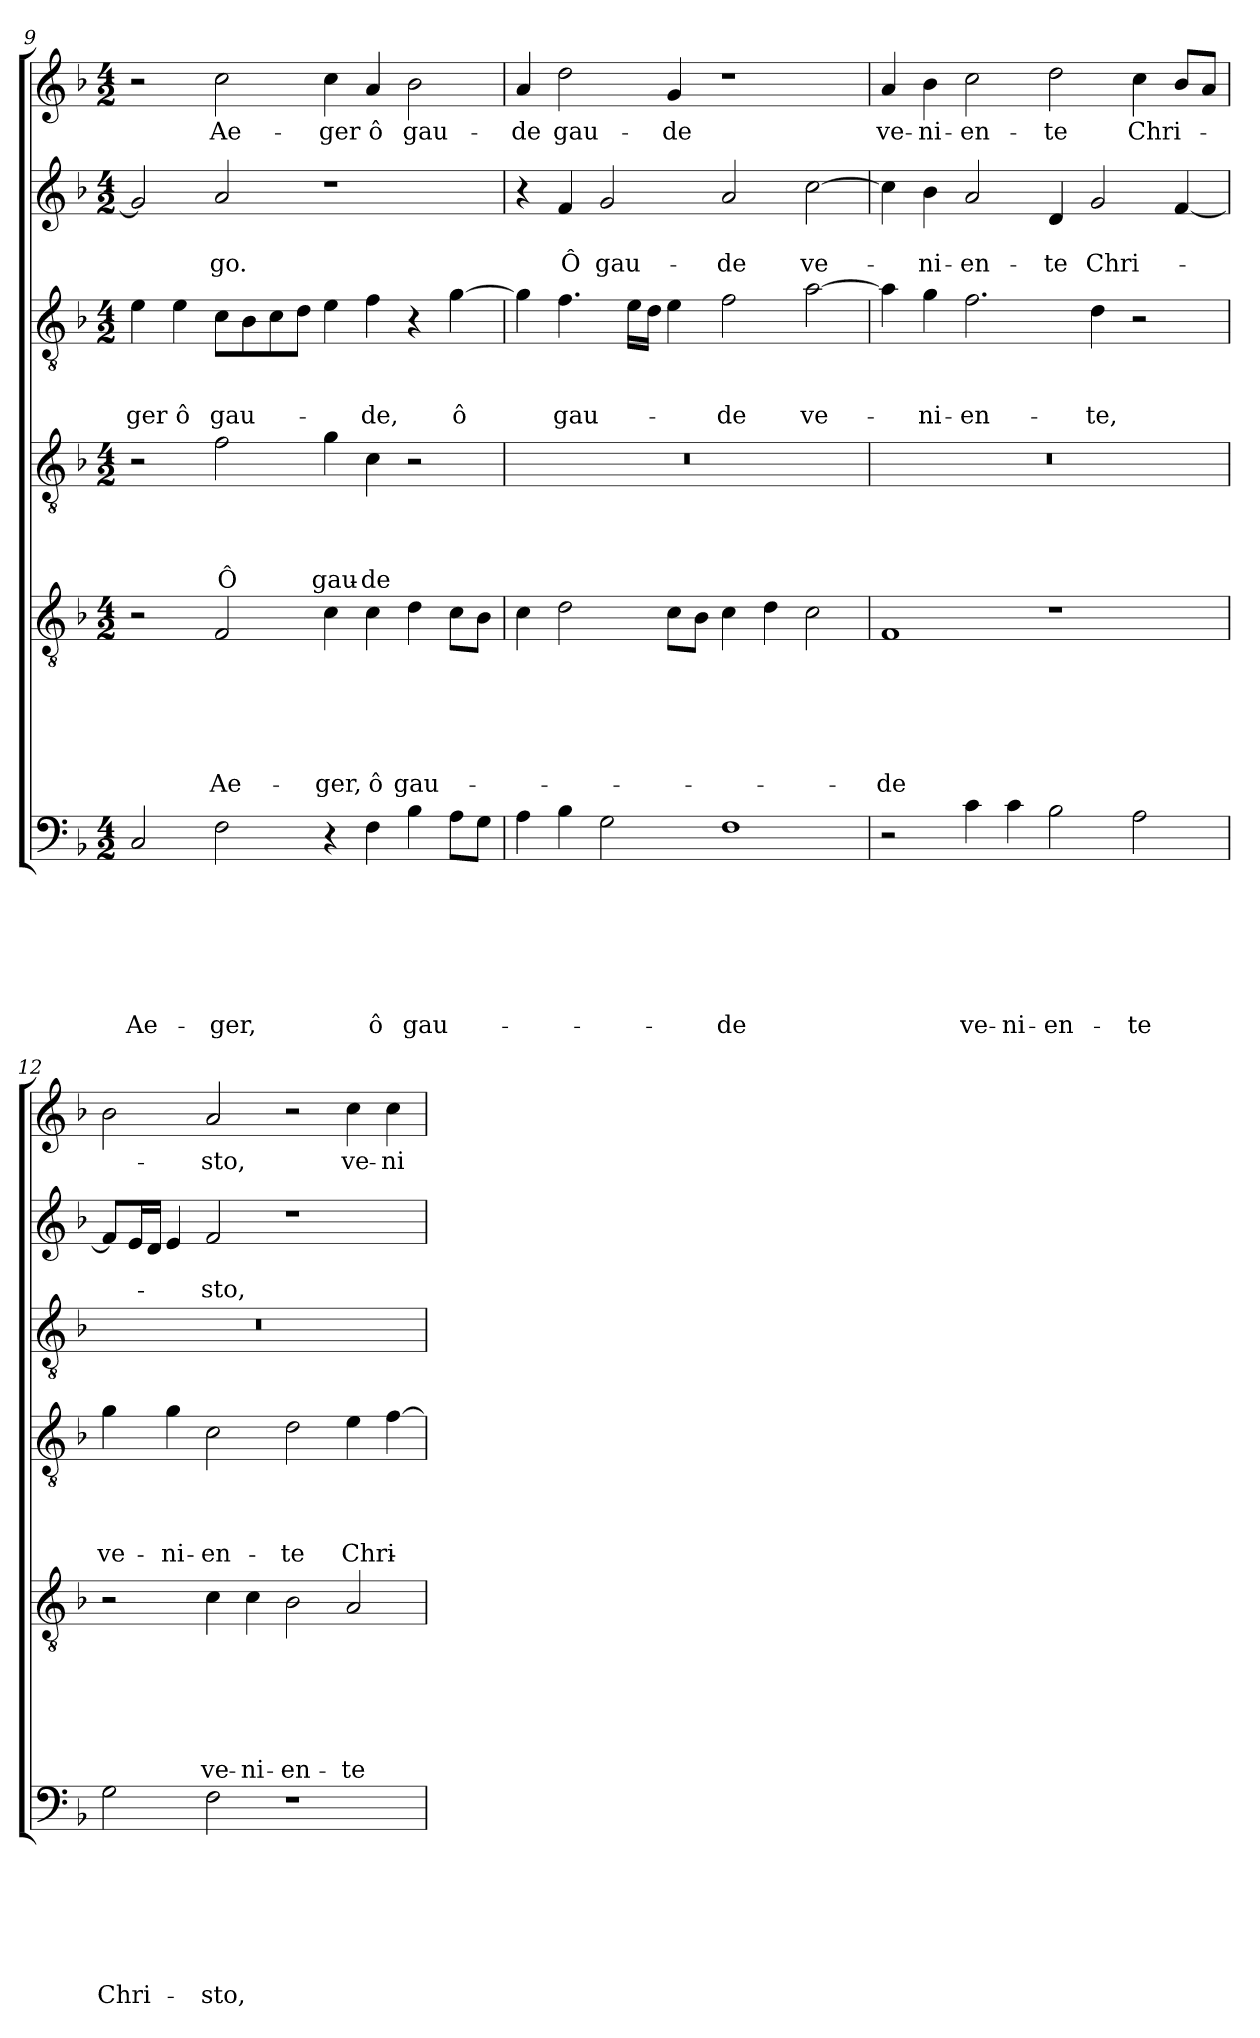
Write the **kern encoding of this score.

**kern	**text	**text	**text	**text	**text	**text	**text	**kern	**text	**text	**text	**text	**text	**text	**kern	**text	**text	**text	**text	**kern	**text	**text	**text	**kern	**text	**text	**kern	**text
*part6	*part6	*part6	*part6	*part6	*part6	*part6	*part6	*part5	*part5	*part5	*part5	*part5	*part5	*part5	*part4	*part4	*part4	*part4	*part4	*part3	*part3	*part3	*part3	*part2	*part2	*part2	*part1	*part1
*staff6	*staff6	*staff6	*staff6	*staff6	*staff6	*staff6	*staff6	*staff5	*staff5	*staff5	*staff5	*staff5	*staff5	*staff5	*staff4	*staff4	*staff4	*staff4	*staff4	*staff3	*staff3	*staff3	*staff3	*staff2	*staff2	*staff2	*staff1	*staff1
!!LO:PB:g=z
*clefF4	*	*	*	*	*	*	*	*clefGv2	*	*	*	*	*	*	*clefGv2	*	*	*	*	*clefGv2	*	*	*	*clefG2	*	*	*clefG2	*
*k[b-]	*	*	*	*	*	*	*	*k[b-]	*	*	*	*	*	*	*k[b-]	*	*	*	*	*k[b-]	*	*	*	*k[b-]	*	*	*k[b-]	*
*d:	*	*	*	*	*	*	*	*d:	*	*	*	*	*	*	*d:	*	*	*	*	*d:	*	*	*	*d:	*	*	*d:	*
*M4/2	*	*	*	*	*	*	*	*M4/2	*	*	*	*	*	*	*M4/2	*	*	*	*	*M4/2	*	*	*	*M4/2	*	*	*M4/2	*
=9	=9	=9	=9	=9	=9	=9	=9	=9	=9	=9	=9	=9	=9	=9	=9	=9	=9	=9	=9	=9	=9	=9	=9	=9	=9	=9	=9	=9
!	!	!	!	!	!	!	!LO:LY:b	!	!	!	!	!	!	!	!	!	!	!	!	!	!	!	!LO:LY:b	!	!	!	!	!
2C/	.	.	.	.	.	.	Ae-	2r	.	.	.	.	.	.	2r	.	.	.	.	4e\	.	.	-ger	2g/]	.	.	2r	.
!	!	!	!	!	!	!	!	!	!	!	!	!	!	!	!	!	!	!	!	!	!	!	!LO:LY:b	!	!	!	!	!
.	.	.	.	.	.	.	.	.	.	.	.	.	.	.	.	.	.	.	.	4e\	.	.	ô	.	.	.	.	.
!	!	!	!	!	!	!	!LO:LY:b	!	!	!	!	!	!	!LO:LY:b	!	!	!	!	!LO:LY:b	!	!	!	!LO:LY:b	!	!	!LO:LY:b	!	!LO:LY:b
2F\	.	.	.	.	.	.	-ger,	2F/	.	.	.	.	.	Ae-	2f\	.	.	.	Ô	8c\L	.	.	gau-	2a/	.	-go.	2cc\	Ae-
.	.	.	.	.	.	.	.	.	.	.	.	.	.	.	.	.	.	.	.	8B-\	.	.	.	.	.	.	.	.
.	.	.	.	.	.	.	.	.	.	.	.	.	.	.	.	.	.	.	.	8c\	.	.	.	.	.	.	.	.
.	.	.	.	.	.	.	.	.	.	.	.	.	.	.	.	.	.	.	.	8d\J	.	.	.	.	.	.	.	.
!	!	!	!	!	!	!	!	!	!	!	!	!	!	!LO:LY:b	!	!	!	!	!LO:LY:b	!	!	!	!	!	!	!	!	!LO:LY:b
4r	.	.	.	.	.	.	.	4c\	.	.	.	.	.	-ger,	4g\	.	.	.	gau-	4e\	.	.	.	1r	.	.	4cc\	-ger
!	!	!	!	!	!	!	!LO:LY:b	!	!	!	!	!	!	!LO:LY:b	!	!	!	!	!LO:LY:b	!	!	!	!LO:LY:b	!	!	!	!	!LO:LY:b
4F\	.	.	.	.	.	.	ô	4c\	.	.	.	.	.	ô	4c\	.	.	.	-de	4f\	.	.	-de,	.	.	.	4a/	ô
!	!	!	!	!	!	!	!LO:LY:b	!	!	!	!	!	!	!LO:LY:b	!	!	!	!	!	!	!	!	!	!	!	!	!	!LO:LY:b
4B-\	.	.	.	.	.	.	gau-	4d\	.	.	.	.	.	gau-	2r	.	.	.	.	4r	.	.	.	.	.	.	2b-\	gau-
!	!	!	!	!	!	!	!	!	!	!	!	!	!	!	!	!	!	!	!	!	!	!	!LO:LY:b	!	!	!	!	!
8A\L	.	.	.	.	.	.	.	8c\L	.	.	.	.	.	.	.	.	.	.	.	[4g\	.	.	ô	.	.	.	.	.
8G\J	.	.	.	.	.	.	.	8B-\J	.	.	.	.	.	.	.	.	.	.	.	.	.	.	.	.	.	.	.	.
=10	=10	=10	=10	=10	=10	=10	=10	=10	=10	=10	=10	=10	=10	=10	=10	=10	=10	=10	=10	=10	=10	=10	=10	=10	=10	=10	=10	=10
!	!	!	!	!	!	!	!	!	!	!	!	!	!	!	!	!	!	!	!	!	!	!	!	!	!	!	!	!LO:LY:b
4A\	.	.	.	.	.	.	.	4c\	.	.	.	.	.	.	0r	.	.	.	.	4g\]	.	.	.	4r	.	.	4a/	-de
!	!	!	!	!	!	!	!	!	!	!	!	!	!	!	!	!	!	!	!	!	!	!	!LO:LY:b	!	!	!LO:LY:b	!	!LO:LY:b
4B-\	.	.	.	.	.	.	.	2d\	.	.	.	.	.	.	.	.	.	.	.	4.f\	.	.	gau-	4f/	.	Ô	2dd\	gau-
!	!	!	!	!	!	!	!	!	!	!	!	!	!	!	!	!	!	!	!	!	!	!	!	!	!	!LO:LY:b	!	!
2G\	.	.	.	.	.	.	.	.	.	.	.	.	.	.	.	.	.	.	.	.	.	.	.	2g/	.	gau-	.	.
.	.	.	.	.	.	.	.	.	.	.	.	.	.	.	.	.	.	.	.	16e\LL	.	.	.	.	.	.	.	.
.	.	.	.	.	.	.	.	.	.	.	.	.	.	.	.	.	.	.	.	16d\JJ	.	.	.	.	.	.	.	.
!	!	!	!	!	!	!	!	!	!	!	!	!	!	!	!	!	!	!	!	!	!	!	!	!	!	!	!	!LO:LY:b
.	.	.	.	.	.	.	.	8c\L	.	.	.	.	.	.	.	.	.	.	.	4e\	.	.	.	.	.	.	4g/	-de
.	.	.	.	.	.	.	.	8B-\J	.	.	.	.	.	.	.	.	.	.	.	.	.	.	.	.	.	.	.	.
!	!	!	!	!	!	!	!LO:LY:b	!	!	!	!	!	!	!	!	!	!	!	!	!	!	!	!LO:LY:b	!	!	!LO:LY:b	!	!
1F	.	.	.	.	.	.	-de	4c\	.	.	.	.	.	.	.	.	.	.	.	2f\	.	.	-de	2a/	.	-de	1r	.
.	.	.	.	.	.	.	.	4d\	.	.	.	.	.	.	.	.	.	.	.	.	.	.	.	.	.	.	.	.
!	!	!	!	!	!	!	!	!	!	!	!	!	!	!	!	!	!	!	!	!	!	!	!LO:LY:b	!	!	!LO:LY:b	!	!
.	.	.	.	.	.	.	.	2c\	.	.	.	.	.	.	.	.	.	.	.	[2a\	.	.	ve-	[2cc\	.	ve-	.	.
=11	=11	=11	=11	=11	=11	=11	=11	=11	=11	=11	=11	=11	=11	=11	=11	=11	=11	=11	=11	=11	=11	=11	=11	=11	=11	=11	=11	=11
!	!	!	!	!	!	!	!	!	!	!	!	!	!	!LO:LY:b	!	!	!	!	!	!	!	!	!	!	!	!	!	!LO:LY:b
2r	.	.	.	.	.	.	.	1F	.	.	.	.	.	-de	0r	.	.	.	.	4a\]	.	.	.	4cc\]	.	.	4a/	ve-
!	!	!	!	!	!	!	!	!	!	!	!	!	!	!	!	!	!	!	!	!	!	!	!LO:LY:b	!	!	!LO:LY:b	!	!LO:LY:b
.	.	.	.	.	.	.	.	.	.	.	.	.	.	.	.	.	.	.	.	4g\	.	.	-ni-	4b-\	.	-ni-	4b-\	-ni-
!	!	!	!	!	!	!	!LO:LY:b	!	!	!	!	!	!	!	!	!	!	!	!	!	!	!	!LO:LY:b	!	!	!LO:LY:b	!	!LO:LY:b
4c\	.	.	.	.	.	.	ve-	.	.	.	.	.	.	.	.	.	.	.	.	2.f\	.	.	-en-	2a/	.	-en-	2cc\	-en-
!	!	!	!	!	!	!	!LO:LY:b	!	!	!	!	!	!	!	!	!	!	!	!	!	!	!	!	!	!	!	!	!
4c\	.	.	.	.	.	.	-ni-	.	.	.	.	.	.	.	.	.	.	.	.	.	.	.	.	.	.	.	.	.
!	!	!	!	!	!	!	!LO:LY:b	!	!	!	!	!	!	!	!	!	!	!	!	!	!	!	!	!	!	!LO:LY:b	!	!LO:LY:b
2B-\	.	.	.	.	.	.	-en-	1r	.	.	.	.	.	.	.	.	.	.	.	.	.	.	.	4d/	.	-te	2dd\	-te
!	!	!	!	!	!	!	!	!	!	!	!	!	!	!	!	!	!	!	!	!	!	!	!LO:LY:b	!	!	!LO:LY:b	!	!
.	.	.	.	.	.	.	.	.	.	.	.	.	.	.	.	.	.	.	.	4d\	.	.	-te,	2g/	.	Chri-	.	.
!	!	!	!	!	!	!	!LO:LY:b	!	!	!	!	!	!	!	!	!	!	!	!	!	!	!	!	!	!	!	!	!LO:LY:b
2A\	.	.	.	.	.	.	-te	.	.	.	.	.	.	.	.	.	.	.	.	2r	.	.	.	.	.	.	4cc\	Chri-
.	.	.	.	.	.	.	.	.	.	.	.	.	.	.	.	.	.	.	.	.	.	.	.	[4f/	.	.	8b-/L	.
.	.	.	.	.	.	.	.	.	.	.	.	.	.	.	.	.	.	.	.	.	.	.	.	.	.	.	8a/J	.
=12	=12	=12	=12	=12	=12	=12	=12	=12	=12	=12	=12	=12	=12	=12	=12	=12	=12	=12	=12	=12	=12	=12	=12	=12	=12	=12	=12	=12
!	!	!	!	!	!	!	!LO:LY:b	!	!	!	!	!	!	!	!	!	!	!	!LO:LY:b	!	!	!	!	!	!	!	!	!
2G\	.	.	.	.	.	.	Chri-	2r	.	.	.	.	.	.	4g\	.	.	.	ve-	0r	.	.	.	8f/L]	.	.	2b-\	.
.	.	.	.	.	.	.	.	.	.	.	.	.	.	.	.	.	.	.	.	.	.	.	.	16e/L	.	.	.	.
.	.	.	.	.	.	.	.	.	.	.	.	.	.	.	.	.	.	.	.	.	.	.	.	16d/JJ	.	.	.	.
!	!	!	!	!	!	!	!	!	!	!	!	!	!	!	!	!	!	!	!LO:LY:b	!	!	!	!	!	!	!	!	!
.	.	.	.	.	.	.	.	.	.	.	.	.	.	.	4g\	.	.	.	-ni-	.	.	.	.	4e/	.	.	.	.
!	!	!	!	!	!	!	!LO:LY:b	!	!	!	!	!	!	!LO:LY:b	!	!	!	!	!LO:LY:b	!	!	!	!	!	!	!LO:LY:b	!	!LO:LY:b
2F\	.	.	.	.	.	.	-sto,	4c\	.	.	.	.	.	ve-	2c\	.	.	.	-en-	.	.	.	.	2f/	.	-sto,	2a/	-sto,
!	!	!	!	!	!	!	!	!	!	!	!	!	!	!LO:LY:b	!	!	!	!	!	!	!	!	!	!	!	!	!	!
.	.	.	.	.	.	.	.	4c\	.	.	.	.	.	-ni-	.	.	.	.	.	.	.	.	.	.	.	.	.	.
!	!	!	!	!	!	!	!	!	!	!	!	!	!	!LO:LY:b	!	!	!	!	!LO:LY:b	!	!	!	!	!	!	!	!	!
1r	.	.	.	.	.	.	.	2B-\	.	.	.	.	.	-en-	2d\	.	.	.	-te	.	.	.	.	1r	.	.	2r	.
!	!	!	!	!	!	!	!	!	!	!	!	!	!	!LO:LY:b	!	!	!	!	!LO:LY:b	!	!	!	!	!	!	!	!	!LO:LY:b
.	.	.	.	.	.	.	.	2A/	.	.	.	.	.	-te	4e\	.	.	.	Chri-	.	.	.	.	.	.	.	4cc\	ve-
!	!	!	!	!	!	!	!	!	!	!	!	!	!	!	!	!	!	!	!	!	!	!	!	!	!	!	!	!LO:LY:b
.	.	.	.	.	.	.	.	.	.	.	.	.	.	.	[4f\	.	.	.	.	.	.	.	.	.	.	.	4cc\	-ni-
=	=	=	=	=	=	=	=	=	=	=	=	=	=	=	=	=	=	=	=	=	=	=	=	=	=	=	=	=
*-	*-	*-	*-	*-	*-	*-	*-	*-	*-	*-	*-	*-	*-	*-	*-	*-	*-	*-	*-	*-	*-	*-	*-	*-	*-	*-	*-	*-
